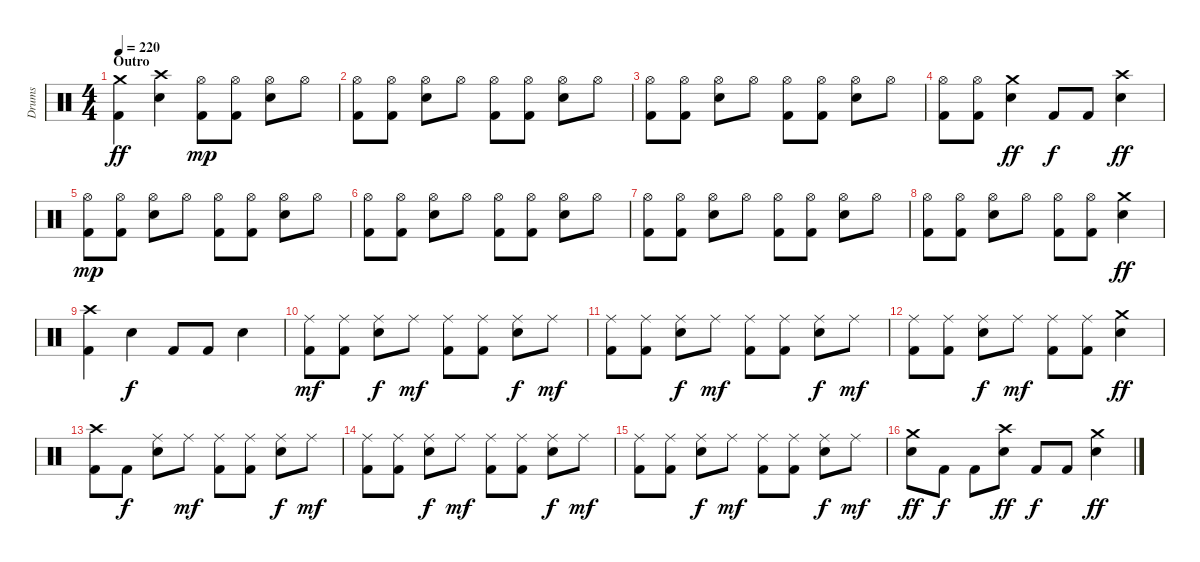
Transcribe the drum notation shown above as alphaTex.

\track ("Drums" "Drums") {instrument percussion}
\staff {score}
\articulation defaults
\ts (4 4)
\section ("" "Outro")
\tempo 220
\clef neutral
\ks c
("Crash medium (hit)" "Kick (hit) 2").4{dy ff} ("Crash high (hit)" "Electric Snare (hit)").4 ("Hi-Hat (open)" "Kick (hit) 2").8{dy mp} ("Hi-Hat (open)" "Kick (hit) 2").8 ("Hi-Hat (open)" "Electric Snare (hit)").8 "Hi-Hat (open)".8 |
("Hi-Hat (open)" "Kick (hit) 2").8 ("Hi-Hat (open)" "Kick (hit) 2").8 ("Hi-Hat (open)" "Electric Snare (hit)").8 "Hi-Hat (open)".8 ("Hi-Hat (open)" "Kick (hit) 2").8 ("Hi-Hat (open)" "Kick (hit) 2").8 ("Hi-Hat (open)" "Electric Snare (hit)").8 "Hi-Hat (open)".8 |
("Hi-Hat (open)" "Kick (hit) 2").8 ("Hi-Hat (open)" "Kick (hit) 2").8 ("Hi-Hat (open)" "Electric Snare (hit)").8 "Hi-Hat (open)".8 ("Hi-Hat (open)" "Kick (hit) 2").8 ("Hi-Hat (open)" "Kick (hit) 2").8 ("Hi-Hat (open)" "Electric Snare (hit)").8 "Hi-Hat (open)".8 |
("Hi-Hat (open)" "Kick (hit) 2").8 ("Hi-Hat (open)" "Kick (hit) 2").8 ("Crash medium (hit)" "Electric Snare (hit)").4{dy ff} "Kick (hit) 2".8{dy f} "Kick (hit) 2".8 ("Crash high (hit)" "Electric Snare (hit)").4{dy ff} |
("Hi-Hat (open)" "Kick (hit) 2").8{dy mp} ("Hi-Hat (open)" "Kick (hit) 2").8 ("Hi-Hat (open)" "Electric Snare (hit)").8 "Hi-Hat (open)".8 ("Hi-Hat (open)" "Kick (hit) 2").8 ("Hi-Hat (open)" "Kick (hit) 2").8 ("Hi-Hat (open)" "Electric Snare (hit)").8 "Hi-Hat (open)".8 |
("Hi-Hat (open)" "Kick (hit) 2").8 ("Hi-Hat (open)" "Kick (hit) 2").8 ("Hi-Hat (open)" "Electric Snare (hit)").8 "Hi-Hat (open)".8 ("Hi-Hat (open)" "Kick (hit) 2").8 ("Hi-Hat (open)" "Kick (hit) 2").8 ("Hi-Hat (open)" "Electric Snare (hit)").8 "Hi-Hat (open)".8 |
("Hi-Hat (open)" "Kick (hit) 2").8 ("Hi-Hat (open)" "Kick (hit) 2").8 ("Hi-Hat (open)" "Electric Snare (hit)").8 "Hi-Hat (open)".8 ("Hi-Hat (open)" "Kick (hit) 2").8 ("Hi-Hat (open)" "Kick (hit) 2").8 ("Hi-Hat (open)" "Electric Snare (hit)").8 "Hi-Hat (open)".8 |
("Hi-Hat (open)" "Kick (hit) 2").8 ("Hi-Hat (open)" "Kick (hit) 2").8 ("Hi-Hat (open)" "Electric Snare (hit)").8 "Hi-Hat (open)".8 ("Hi-Hat (open)" "Kick (hit) 2").8 ("Hi-Hat (open)" "Kick (hit) 2").8 ("Crash medium (hit)" "Electric Snare (hit)").4{dy ff} |
("Crash high (hit)" "Kick (hit) 2").4 "Electric Snare (hit)".4{dy f} "Kick (hit) 2".8 "Kick (hit) 2".8 "Electric Snare (hit)".4 |
("Ride (middle)" "Kick (hit) 2").8{dy mf} ("Ride (middle)" "Kick (hit) 2").8 ("Ride (middle)" "Electric Snare (hit)").8{dy f} "Ride (middle)".8{dy mf} ("Ride (middle)" "Kick (hit) 2").8 ("Ride (middle)" "Kick (hit) 2").8 ("Ride (middle)" "Electric Snare (hit)").8{dy f} "Ride (middle)".8{dy mf} |
("Ride (middle)" "Kick (hit) 2").8 ("Ride (middle)" "Kick (hit) 2").8 ("Ride (middle)" "Electric Snare (hit)").8{dy f} "Ride (middle)".8{dy mf} ("Ride (middle)" "Kick (hit) 2").8 ("Ride (middle)" "Kick (hit) 2").8 ("Ride (middle)" "Electric Snare (hit)").8{dy f} "Ride (middle)".8{dy mf} |
("Ride (middle)" "Kick (hit) 2").8 ("Ride (middle)" "Kick (hit) 2").8 ("Ride (middle)" "Electric Snare (hit)").8{dy f} "Ride (middle)".8{dy mf} ("Ride (middle)" "Kick (hit) 2").8 ("Ride (middle)" "Kick (hit) 2").8 ("Crash medium (hit)" "Electric Snare (hit)").4{dy ff} |
("Crash high (hit)" "Kick (hit) 2").8 "Kick (hit) 2".8{dy f} ("Ride (middle)" "Electric Snare (hit)").8 "Ride (middle)".8{dy mf} ("Ride (middle)" "Kick (hit) 2").8 ("Ride (middle)" "Kick (hit) 2").8 ("Ride (middle)" "Electric Snare (hit)").8{dy f} "Ride (middle)".8{dy mf} |
("Ride (middle)" "Kick (hit) 2").8 ("Ride (middle)" "Kick (hit) 2").8 ("Ride (middle)" "Electric Snare (hit)").8{dy f} "Ride (middle)".8{dy mf} ("Ride (middle)" "Kick (hit) 2").8 ("Ride (middle)" "Kick (hit) 2").8 ("Ride (middle)" "Electric Snare (hit)").8{dy f} "Ride (middle)".8{dy mf} |
("Ride (middle)" "Kick (hit) 2").8 ("Ride (middle)" "Kick (hit) 2").8 ("Ride (middle)" "Electric Snare (hit)").8{dy f} "Ride (middle)".8{dy mf} ("Ride (middle)" "Kick (hit) 2").8 ("Ride (middle)" "Kick (hit) 2").8 ("Ride (middle)" "Electric Snare (hit)").8{dy f} "Ride (middle)".8{dy mf} |
("Crash medium (hit)" "Electric Snare (hit)").8{dy ff} "Kick (hit) 2".8{dy f} "Kick (hit) 2".8 ("Crash high (hit)" "Electric Snare (hit)").8{dy ff} "Kick (hit) 2".8{dy f} "Kick (hit) 2".8 ("Crash medium (hit)" "Electric Snare (hit)").4{dy ff}
